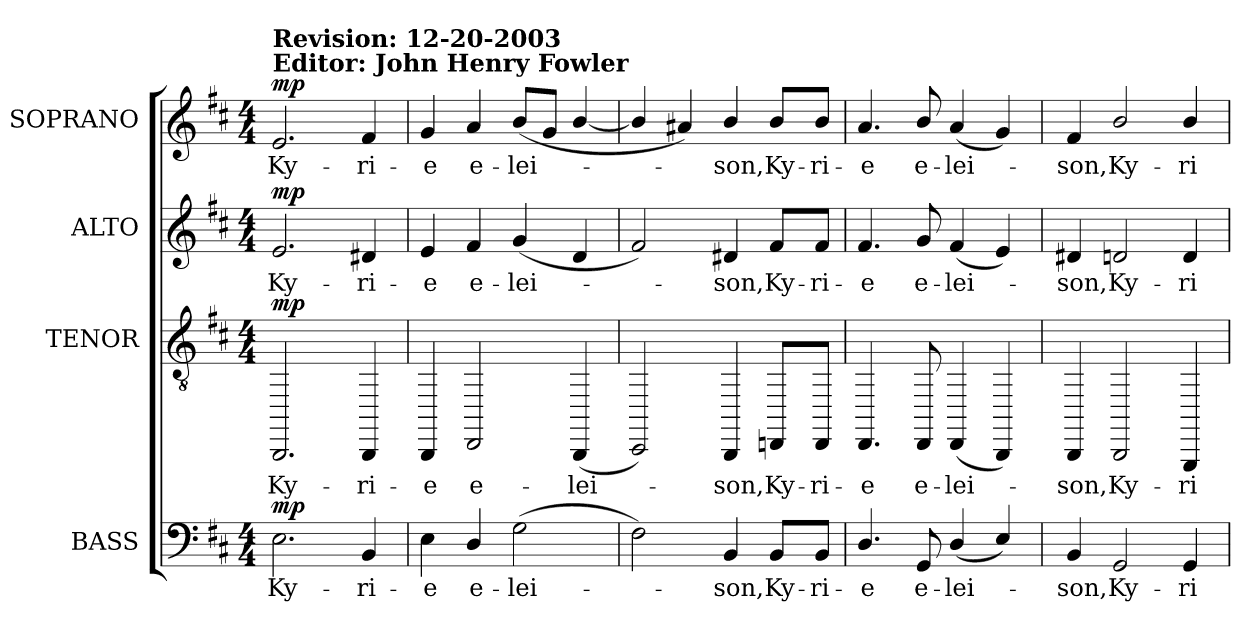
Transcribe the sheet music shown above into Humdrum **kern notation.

**kern	**text	**dynam	**kern	**text	**dynam	**kern	**text	**dynam	**kern	**text	**dynam
*part4	*part4	*part4	*part3	*part3	*part3	*part2	*part2	*part2	*part1	*part1	*part1
*staff4	*staff4	*staff4	*staff3	*staff3	*staff3	*staff2	*staff2	*staff2	*staff1	*staff1	*staff1
*I"BASS	*	*	*I"TENOR	*	*	*I"ALTO	*	*	*I"SOPRANO	*	*
*I'B.	*	*	*	*	*	*I'A.	*	*	*I'S.	*	*
!!LO:PB:g=z
*clefF4	*	*	*clefGv2	*	*	*clefG2	*	*	*clefG2	*	*
*	*	*	*ITrd-14c-24	*	*	*	*	*	*	*	*
*k[f#c#]	*	*	*k[f#c#]	*	*	*k[f#c#]	*	*	*k[f#c#]	*	*
*D:	*	*	*D:	*	*	*D:	*	*	*D:	*	*
*M4/4	*	*	*M4/4	*	*	*M4/4	*	*	*M4/4	*	*
*MM80	*	*	*MM80	*	*	*MM80	*	*	*MM80	*	*
=1	=1	=1	=1	=1	=1	=1	=1	=1	=1	=1	=1
!	!LO:LY:b:color=#000000	!	!	!	!	!	!	!	!	!	!
!	!	!	!	!LO:LY:b:color=#000000	!	!	!	!	!	!	!
!	!	!	!	!	!	!	!LO:LY:b:color=#000000	!	!	!	!
!	!	!	!	!	!	!	!	!	!LO:TX:a:B:t=Editor&colon;  John Henry Fowler	!	!
!	!	!	!	!	!	!	!	!	!LO:TX:a:B:t=Revision&colon;  12-20-2003	!	!
!	!	!	!	!	!	!	!	!	!	!LO:LY:b:color=#000000	!
2.Ei\	Ky-	mp	2.BBi/	Ky-	mp	2.ei/	Ky-	mp	2.ei/	Ky-	mp
!	!LO:LY:b:color=#000000	!	!	!	!	!	!	!	!	!	!
!	!	!	!	!LO:LY:b:color=#000000	!	!	!	!	!	!	!
!	!	!	!	!	!	!	!LO:LY:b:color=#000000	!	!	!	!
!	!	!	!	!	!	!	!	!	!	!LO:LY:b:color=#000000	!
4BBi/	-ri-	.	4BBi/	-ri-	.	4d#Xi/	-ri-	.	4f#i/	-ri-	.
=2	=2	=2	=2	=2	=2	=2	=2	=2	=2	=2	=2
!	!LO:LY:b:color=#000000	!	!	!	!	!	!	!	!	!	!
!	!	!	!	!LO:LY:b:color=#000000	!	!	!	!	!	!	!
!	!	!	!	!	!	!	!LO:LY:b:color=#000000	!	!	!	!
!	!	!	!	!	!	!	!	!	!	!LO:LY:b:color=#000000	!
4Ei\	-e	.	4BBi/	-e	.	4ei/	-e	.	4gi/	-e	.
!	!LO:LY:b:color=#000000	!	!	!	!	!	!	!	!	!	!
!	!	!	!	!LO:LY:b:color=#000000	!	!	!	!	!	!	!
!	!	!	!	!	!	!	!LO:LY:b:color=#000000	!	!	!	!
!	!	!	!	!	!	!	!	!	!	!LO:LY:b:color=#000000	!
4Di/	e-	.	2Di/	e-	.	4f#i/	e-	.	4ai/	e-	.
!	!LO:LY:b:color=#000000	!	!	!	!	!	!	!	!	!	!
!	!	!	!	!	!	!	!LO:LY:b:color=#000000	!	!	!	!
!	!	!	!	!	!	!	!	!	!	!LO:LY:b:color=#000000	!
(2Gi\	-lei-	.	.	.	.	(4gi/	-lei-	.	(8bi/L	-lei-	.
.	.	.	.	.	.	.	.	.	8gi/J	.	.
!	!	!	!	!LO:LY:b:color=#000000	!	!	!	!	!	!	!
.	.	.	(4BBi/	-lei-	.	4di/	.	.	[4bi/	.	.
=3	=3	=3	=3	=3	=3	=3	=3	=3	=3	=3	=3
2F#i\)	.	.	2C#i/)	.	.	2f#i/)	.	.	4bi/]	.	.
.	.	.	.	.	.	.	.	.	4a#Xi/)	.	.
!	!LO:LY:b:color=#000000	!	!	!	!	!	!	!	!	!	!
!	!	!	!	!LO:LY:b:color=#000000	!	!	!	!	!	!	!
!	!	!	!	!	!	!	!LO:LY:b:color=#000000	!	!	!	!
!	!	!	!	!	!	!	!	!	!	!LO:LY:b:color=#000000	!
4BBi/	-son,	.	4BBi/	-son,	.	4d#Xi/	-son,	.	4bi/	-son,	.
!	!LO:LY:b:color=#000000	!	!	!	!	!	!	!	!	!	!
!	!	!	!	!LO:LY:b:color=#000000	!	!	!	!	!	!	!
!	!	!	!	!	!	!	!LO:LY:b:color=#000000	!	!	!	!
!	!	!	!	!	!	!	!	!	!	!LO:LY:b:color=#000000	!
8BBi/L	Ky-	.	8Dni/L	Ky-	.	8f#i/L	Ky-	.	8bi/L	Ky-	.
!	!LO:LY:b:color=#000000	!	!	!	!	!	!	!	!	!	!
!	!	!	!	!LO:LY:b:color=#000000	!	!	!	!	!	!	!
!	!	!	!	!	!	!	!LO:LY:b:color=#000000	!	!	!	!
!	!	!	!	!	!	!	!	!	!	!LO:LY:b:color=#000000	!
8BBi/J	-ri-	.	8Di/J	-ri-	.	8f#i/J	-ri-	.	8bi/J	-ri-	.
=4	=4	=4	=4	=4	=4	=4	=4	=4	=4	=4	=4
!	!LO:LY:b:color=#000000	!	!	!	!	!	!	!	!	!	!
!	!	!	!	!LO:LY:b:color=#000000	!	!	!	!	!	!	!
!	!	!	!	!	!	!	!LO:LY:b:color=#000000	!	!	!	!
!	!	!	!	!	!	!	!	!	!	!LO:LY:b:color=#000000	!
4.Di/	-e	.	4.Di/	-e	.	4.f#i/	-e	.	4.ai/	-e	.
!	!LO:LY:b:color=#000000	!	!	!	!	!	!	!	!	!	!
!	!	!	!	!LO:LY:b:color=#000000	!	!	!	!	!	!	!
!	!	!	!	!	!	!	!LO:LY:b:color=#000000	!	!	!	!
!	!	!	!	!	!	!	!	!	!	!LO:LY:b:color=#000000	!
8GGi/	e-	.	8Di/	e-	.	8gi/	e-	.	8bi/	e-	.
!	!LO:LY:b:color=#000000	!	!	!	!	!	!	!	!	!	!
!	!	!	!	!LO:LY:b:color=#000000	!	!	!	!	!	!	!
!	!	!	!	!	!	!	!LO:LY:b:color=#000000	!	!	!	!
!	!	!	!	!	!	!	!	!	!	!LO:LY:b:color=#000000	!
(4Di/	-lei-	.	(4Di/	-lei-	.	(4f#i/	-lei-	.	(4ai/	-lei-	.
4Ei/)	.	.	4BBi/)	.	.	4ei/)	.	.	4gi/)	.	.
=5	=5	=5	=5	=5	=5	=5	=5	=5	=5	=5	=5
!	!LO:LY:b:color=#000000	!	!	!	!	!	!	!	!	!	!
!	!	!	!	!LO:LY:b:color=#000000	!	!	!	!	!	!	!
!	!	!	!	!	!	!	!LO:LY:b:color=#000000	!	!	!	!
!	!	!	!	!	!	!	!	!	!	!LO:LY:b:color=#000000	!
4BBi/	-son,	.	4BBi/	-son,	.	4d#Xi/	-son,	.	4f#i/	-son,	.
!	!LO:LY:b:color=#000000	!	!	!	!	!	!	!	!	!	!
!	!	!	!	!LO:LY:b:color=#000000	!	!	!	!	!	!	!
!	!	!	!	!	!	!	!LO:LY:b:color=#000000	!	!	!	!
!	!	!	!	!	!	!	!	!	!	!LO:LY:b:color=#000000	!
2GGi/	Ky-	.	2BBi/	Ky-	.	2dni/	Ky-	.	2bi/	Ky-	.
!	!LO:LY:b:color=#000000	!	!	!	!	!	!	!	!	!	!
!	!	!	!	!LO:LY:b:color=#000000	!	!	!	!	!	!	!
!	!	!	!	!	!	!	!LO:LY:b:color=#000000	!	!	!	!
!	!	!	!	!	!	!	!	!	!	!LO:LY:b:color=#000000	!
4GGi/	-ri-	.	4GGi/	-ri-	.	4di/	-ri-	.	4bi/	-ri-	.
=	=	=	=	=	=	=	=	=	=	=	=
*-	*-	*-	*-	*-	*-	*-	*-	*-	*-	*-	*-
